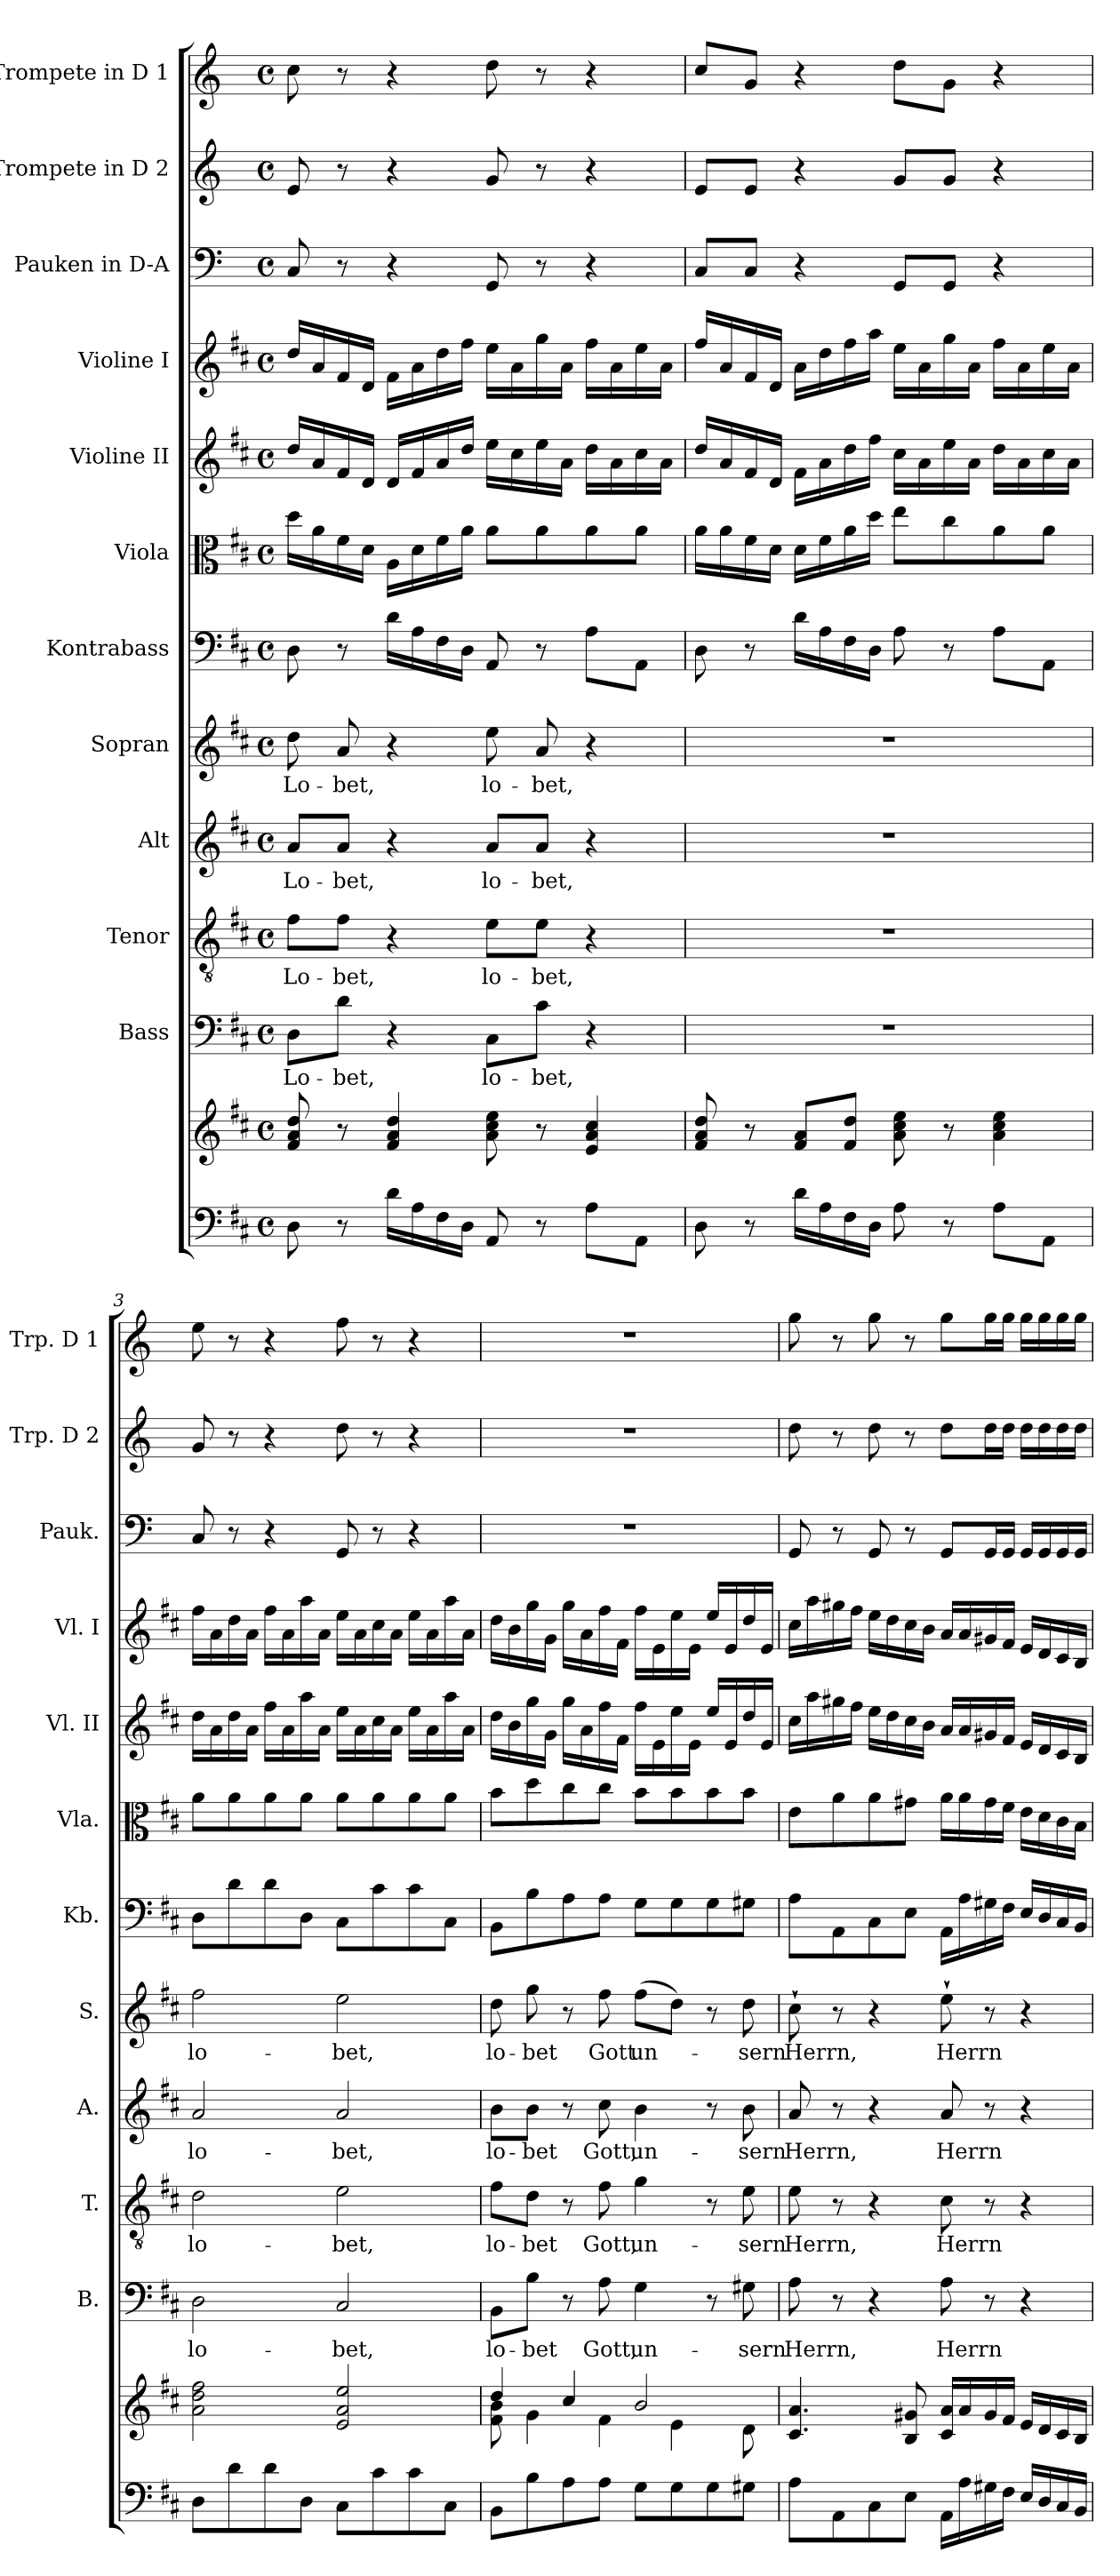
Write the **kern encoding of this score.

**kern	**kern	**kern	**text	**kern	**text	**kern	**text	**kern	**text	**kern	**kern	**kern	**kern	**kern	**kern	**kern
*part12	*part12	*part11	*part11	*part10	*part10	*part9	*part9	*part8	*part8	*part7	*part6	*part5	*part4	*part3	*part2	*part1
*staff13	*staff12	*staff11	*staff11	*staff10	*staff10	*staff9	*staff9	*staff8	*staff8	*staff7	*staff6	*staff5	*staff4	*staff3	*staff2	*staff1
*	*	*I"Bass	*	*I"Tenor	*	*I"Alt	*	*I"Sopran	*	*I"Kontrabass	*I"Viola	*I"Violine II	*I"Violine I	*I"Pauken in D-A	*I"Trompete in D 2	*I"Trompete in D 1
*	*	*I'B.	*	*I'T.	*	*I'A.	*	*I'S.	*	*I'Kb.	*I'Vla.	*I'Vl. II	*I'Vl. I	*I'Pauk.	*I'Trp. D 2	*I'Trp. D 1
*clefF4	*clefG2	*clefF4	*	*clefGv2	*	*clefG2	*	*clefG2	*	*clefF4	*clefC3	*clefG2	*clefG2	*clefF4	*clefG2	*clefG2
*	*	*	*	*	*	*	*	*	*	*ITrd7c12	*	*	*	*ITrd-1c-2	*ITrd-1c-2	*ITrd-1c-2
*k[f#c#]	*k[f#c#]	*k[f#c#]	*	*k[f#c#]	*	*k[f#c#]	*	*k[f#c#]	*	*k[f#c#]	*k[f#c#]	*k[f#c#]	*k[f#c#]	*k[f#c#]	*k[f#c#]	*k[f#c#]
*D:	*D:	*D:	*	*D:	*	*D:	*	*D:	*	*D:	*D:	*D:	*D:	*D:	*D:	*D:
*M4/4	*M4/4	*M4/4	*	*M4/4	*	*M4/4	*	*M4/4	*	*M4/4	*M4/4	*M4/4	*M4/4	*M4/4	*M4/4	*M4/4
*met(c)	*met(c)	*met(c)	*	*met(c)	*	*met(c)	*	*met(c)	*	*met(c)	*met(c)	*met(c)	*met(c)	*met(c)	*met(c)	*met(c)
=1	=1	=1	=1	=1	=1	=1	=1	=1	=1	=1	=1	=1	=1	=1	=1	=1
!	!	!	!LO:LY:b	!	!LO:LY:b	!	!LO:LY:b	!	!LO:LY:b	!	!	!	!	!	!	!
8D\	8f#/ 8a/ 8dd/	8D\L	Lo-	8f#\L	Lo-	8a/L	Lo-	8dd\	Lo-	8DD\	16dd\LL	16dd/LL	16dd/LL	8D/	8f#/	8dd\
.	.	.	.	.	.	.	.	.	.	.	16a\	16a/	16a/	.	.	.
!	!	!	!LO:LY:b	!	!LO:LY:b	!	!LO:LY:b	!	!LO:LY:b	!	!	!	!	!	!	!
8r	8r	8d\J	-bet,	8f#\J	-bet,	8a/J	-bet,	8a/	-bet,	8r	16f#\	16f#/	16f#/	8r	8r	8r
.	.	.	.	.	.	.	.	.	.	.	16d\JJ	16d/JJ	16d/JJ	.	.	.
16d\LL	4f#/ 4a/ 4dd/	4r	.	4r	.	4r	.	4r	.	16D\LL	16A\LL	16d/LL	16f#\LL	4r	4r	4r
16A\	.	.	.	.	.	.	.	.	.	16AA\	16d\	16f#/	16a\	.	.	.
16F#\	.	.	.	.	.	.	.	.	.	16FF#\	16f#\	16a/	16dd\	.	.	.
16D\JJ	.	.	.	.	.	.	.	.	.	16DD\JJ	16a\JJ	16dd/JJ	16ff#\JJ	.	.	.
!	!	!	!LO:LY:b	!	!LO:LY:b	!	!LO:LY:b	!	!LO:LY:b	!	!	!	!	!	!	!
8AA/	8a\ 8cc#\ 8ee\	8C#\L	lo-	8e\L	lo-	8a/L	lo-	8ee\	lo-	8AAA/	8a\L	16ee\LL	16ee\LL	8AA/	8a/	8ee\
.	.	.	.	.	.	.	.	.	.	.	.	16cc#\	16a\	.	.	.
!	!	!	!LO:LY:b	!	!LO:LY:b	!	!LO:LY:b	!	!LO:LY:b	!	!	!	!	!	!	!
8r	8r	8c#\J	-bet,	8e\J	-bet,	8a/J	-bet,	8a/	-bet,	8r	8a\	16ee\	16gg\	8r	8r	8r
.	.	.	.	.	.	.	.	.	.	.	.	16a\JJ	16a\JJ	.	.	.
8A\L	4e/ 4a/ 4cc#/	4r	.	4r	.	4r	.	4r	.	8AA\L	8a\	16dd\LL	16ff#\LL	4r	4r	4r
.	.	.	.	.	.	.	.	.	.	.	.	16a\	16a\	.	.	.
8AA\J	.	.	.	.	.	.	.	.	.	8AAA\J	8a\J	16cc#\	16ee\	.	.	.
.	.	.	.	.	.	.	.	.	.	.	.	16a\JJ	16a\JJ	.	.	.
=2	=2	=2	=2	=2	=2	=2	=2	=2	=2	=2	=2	=2	=2	=2	=2	=2
8D\	8f#/ 8a/ 8dd/	1r	.	1r	.	1r	.	1r	.	8DD\	16a\LL	16dd/LL	16ff#/LL	8D/L	8f#/L	8dd/L
.	.	.	.	.	.	.	.	.	.	.	16a\	16a/	16a/	.	.	.
8r	8r	.	.	.	.	.	.	.	.	8r	16f#\	16f#/	16f#/	8D/J	8f#/J	8a/J
.	.	.	.	.	.	.	.	.	.	.	16d\JJ	16d/JJ	16d/JJ	.	.	.
16d\LL	8f#/ 8a/L	.	.	.	.	.	.	.	.	16D\LL	16d\LL	16f#\LL	16a\LL	4r	4r	4r
16A\	.	.	.	.	.	.	.	.	.	16AA\	16f#\	16a\	16dd\	.	.	.
16F#\	8f#/ 8dd/J	.	.	.	.	.	.	.	.	16FF#\	16a\	16dd\	16ff#\	.	.	.
16D\JJ	.	.	.	.	.	.	.	.	.	16DD\JJ	16dd\JJ	16ff#\JJ	16aa\JJ	.	.	.
8A\	8a\ 8cc#\ 8ee\	.	.	.	.	.	.	.	.	8AA\	8ee\L	16cc#\LL	16ee\LL	8AA/L	8a/L	8ee\L
.	.	.	.	.	.	.	.	.	.	.	.	16a\	16a\	.	.	.
8r	8r	.	.	.	.	.	.	.	.	8r	8cc#\	16ee\	16gg\	8AA/J	8a/J	8a\J
.	.	.	.	.	.	.	.	.	.	.	.	16a\JJ	16a\JJ	.	.	.
8A\L	4a\ 4cc#\ 4ee\	.	.	.	.	.	.	.	.	8AA\L	8a\	16dd\LL	16ff#\LL	4r	4r	4r
.	.	.	.	.	.	.	.	.	.	.	.	16a\	16a\	.	.	.
8AA\J	.	.	.	.	.	.	.	.	.	8AAA\J	8a\J	16cc#\	16ee\	.	.	.
.	.	.	.	.	.	.	.	.	.	.	.	16a\JJ	16a\JJ	.	.	.
=3	=3	=3	=3	=3	=3	=3	=3	=3	=3	=3	=3	=3	=3	=3	=3	=3
!	!	!	!LO:LY:b	!	!LO:LY:b	!	!LO:LY:b	!	!LO:LY:b	!	!	!	!	!	!	!
8D\L	2a\ 2dd\ 2ff#\	2D\	lo-	2d\	lo-	2a/	lo-	2ff#\	lo-	8DD\L	8a\L	16dd\LL	16ff#\LL	8D/	8a/	8ff#\
.	.	.	.	.	.	.	.	.	.	.	.	16a\	16a\	.	.	.
8d\	.	.	.	.	.	.	.	.	.	8D\	8a\	16dd\	16dd\	8r	8r	8r
.	.	.	.	.	.	.	.	.	.	.	.	16a\JJ	16a\JJ	.	.	.
8d\	.	.	.	.	.	.	.	.	.	8D\	8a\	16ff#\LL	16ff#\LL	4r	4r	4r
.	.	.	.	.	.	.	.	.	.	.	.	16a\	16a\	.	.	.
8D\J	.	.	.	.	.	.	.	.	.	8DD\J	8a\J	16aa\	16aa\	.	.	.
.	.	.	.	.	.	.	.	.	.	.	.	16a\JJ	16a\JJ	.	.	.
!	!	!	!LO:LY:b	!	!LO:LY:b	!	!LO:LY:b	!	!LO:LY:b	!	!	!	!	!	!	!
8C#\L	2e/ 2a/ 2ee/	2C#/	-bet,	2e\	-bet,	2a/	-bet,	2ee\	-bet,	8CC#\L	8a\L	16ee\LL	16ee\LL	8AA/	8ee\	8gg\
.	.	.	.	.	.	.	.	.	.	.	.	16a\	16a\	.	.	.
8c#\	.	.	.	.	.	.	.	.	.	8C#\	8a\	16cc#\	16cc#\	8r	8r	8r
.	.	.	.	.	.	.	.	.	.	.	.	16a\JJ	16a\JJ	.	.	.
8c#\	.	.	.	.	.	.	.	.	.	8C#\	8a\	16ee\LL	16ee\LL	4r	4r	4r
.	.	.	.	.	.	.	.	.	.	.	.	16a\	16a\	.	.	.
8C#\J	.	.	.	.	.	.	.	.	.	8CC#\J	8a\J	16aa\	16aa\	.	.	.
.	.	.	.	.	.	.	.	.	.	.	.	16a\JJ	16a\JJ	.	.	.
!!LO:PB:g=z
=4	=4	=4	=4	=4	=4	=4	=4	=4	=4	=4	=4	=4	=4	=4	=4	=4
*	*^	*	*	*	*	*	*	*	*	*	*	*	*	*	*	*
!	!	!	!	!LO:LY:b	!	!LO:LY:b	!	!LO:LY:b	!	!LO:LY:b	!	!	!	!	!	!	!
8BB\L	4dd/	8f#\ 8b\	8BB\L	lo-	8f#\L	lo-	8b\L	lo-	8dd\	lo-	8BBB\L	8b\L	16dd\LL	16dd\LL	1r	1r	1r
.	.	.	.	.	.	.	.	.	.	.	.	.	16b\	16b\	.	.	.
!	!	!	!	!LO:LY:b	!	!LO:LY:b	!	!LO:LY:b	!	!LO:LY:b	!	!	!	!	!	!	!
8B\	.	4g\	8B\J	-bet	8d\J	-bet	8b\J	-bet	8gg\	-bet	8BB\	8dd\	16gg\	16gg\	.	.	.
.	.	.	.	.	.	.	.	.	.	.	.	.	16g\JJ	16g\JJ	.	.	.
8A\	4cc#/	.	8r	.	8r	.	8r	.	8r	.	8AA\	8cc#\	16gg\LL	16gg\LL	.	.	.
.	.	.	.	.	.	.	.	.	.	.	.	.	16a\	16a\	.	.	.
!	!	!	!	!LO:LY:b	!	!LO:LY:b	!	!LO:LY:b	!	!LO:LY:b	!	!	!	!	!	!	!
8A\J	.	4f#\	8A\	Gott,	8f#\	Gott,	8cc#\	Gott,	8ff#\	Gott	8AA\J	8cc#\J	16ff#\	16ff#\	.	.	.
.	.	.	.	.	.	.	.	.	.	.	.	.	16f#\JJ	16f#\JJ	.	.	.
!	!	!	!	!LO:LY:b	!	!LO:LY:b	!	!LO:LY:b	!	!LO:LY:b	!	!	!	!	!	!	!
8G\L	2b/	.	4G\	un-	4g\	un-	4b\	un-	(>8ff#\L	un-	8GG\L	8b\L	16ff#\LL	16ff#\LL	.	.	.
.	.	.	.	.	.	.	.	.	.	.	.	.	16e\	16e\	.	.	.
8G\	.	4e\	.	.	.	.	.	.	8dd\J)	.	8GG\	8b\	16ee\	16ee\	.	.	.
.	.	.	.	.	.	.	.	.	.	.	.	.	16e\JJ	16e\JJ	.	.	.
8G\	.	.	8r	.	8r	.	8r	.	8r	.	8GG\	8b\	16ee/LL	16ee/LL	.	.	.
.	.	.	.	.	.	.	.	.	.	.	.	.	16e/	16e/	.	.	.
!	!	!	!	!LO:LY:b	!	!LO:LY:b	!	!LO:LY:b	!	!LO:LY:b	!	!	!	!	!	!	!
8G#X\J	.	8d\	8G#X\	-sern	8e\	-sern	8b\	-sern	8dd\	-sern	8GG#X\J	8b\J	16dd/	16dd/	.	.	.
.	.	.	.	.	.	.	.	.	.	.	.	.	16e/JJ	16e/JJ	.	.	.
*	*v	*v	*	*	*	*	*	*	*	*	*	*	*	*	*	*	*
=5	=5	=5	=5	=5	=5	=5	=5	=5	=5	=5	=5	=5	=5	=5	=5	=5
!	!	!	!LO:LY:b	!	!LO:LY:b	!	!LO:LY:b	!	!LO:LY:b	!	!	!	!	!	!	!
8A\L	4.c#/ 4.a/	8A\	Herrn,	8e\	Herrn,	8a/	Herrn,	8cc#`>\	Herrn,	8AA\L	8e\L	16cc#\LL	16cc#\LL	8AA/	8ee\	8aa\
.	.	.	.	.	.	.	.	.	.	.	.	16aa\	16aa\	.	.	.
8AA\	.	8r	.	8r	.	8r	.	8r	.	8AAA\	8a\	16gg#X\	16gg#X\	8r	8r	8r
.	.	.	.	.	.	.	.	.	.	.	.	16ff#\JJ	16ff#\JJ	.	.	.
8C#\	.	4r	.	4r	.	4r	.	4r	.	8CC#\	8a\	16ee\LL	16ee\LL	8AA/	8ee\	8aa\
.	.	.	.	.	.	.	.	.	.	.	.	16dd\	16dd\	.	.	.
8E\J	8B/ 8g#X/	.	.	.	.	.	.	.	.	8EE\J	8g#X\J	16cc#\	16cc#\	8r	8r	8r
.	.	.	.	.	.	.	.	.	.	.	.	16b\JJ	16b\JJ	.	.	.
!	!	!	!LO:LY:b	!	!LO:LY:b	!	!LO:LY:b	!	!LO:LY:b	!	!	!	!	!	!	!
16AA\LL	16c#/ 16a/LL	8A\	Herrn	8c#\	Herrn	8a/	Herrn	8ee`>\	Herrn	16AAA\LL	16a\LL	16a/LL	16a/LL	8AA/L	8ee\L	8aa\L
16A\	16a/	.	.	.	.	.	.	.	.	16AA\	16a\	16a/	16a/	.	.	.
16G#X\	16g#/	8r	.	8r	.	8r	.	8r	.	16GG#X\	16g#\	16g#X/	16g#X/	16AA/L	16ee\L	16aa\L
16F#\JJ	16f#/JJ	.	.	.	.	.	.	.	.	16FF#\JJ	16f#\JJ	16f#/JJ	16f#/JJ	16AA/JJ	16ee\JJ	16aa\JJ
16E/LL	16e/LL	4r	.	4r	.	4r	.	4r	.	16EE/LL	16e\LL	16e/LL	16e/LL	16AA/LL	16ee\LL	16aa\LL
16D/	16d/	.	.	.	.	.	.	.	.	16DD/	16d\	16d/	16d/	16AA/	16ee\	16aa\
16C#/	16c#/	.	.	.	.	.	.	.	.	16CC#/	16c#\	16c#/	16c#/	16AA/	16ee\	16aa\
16BB/JJ	16B/JJ	.	.	.	.	.	.	.	.	16BBB/JJ	16B\JJ	16B/JJ	16B/JJ	16AA/JJ	16ee\JJ	16aa\JJ
=	=	=	=	=	=	=	=	=	=	=	=	=	=	=	=	=
*-	*-	*-	*-	*-	*-	*-	*-	*-	*-	*-	*-	*-	*-	*-	*-	*-
